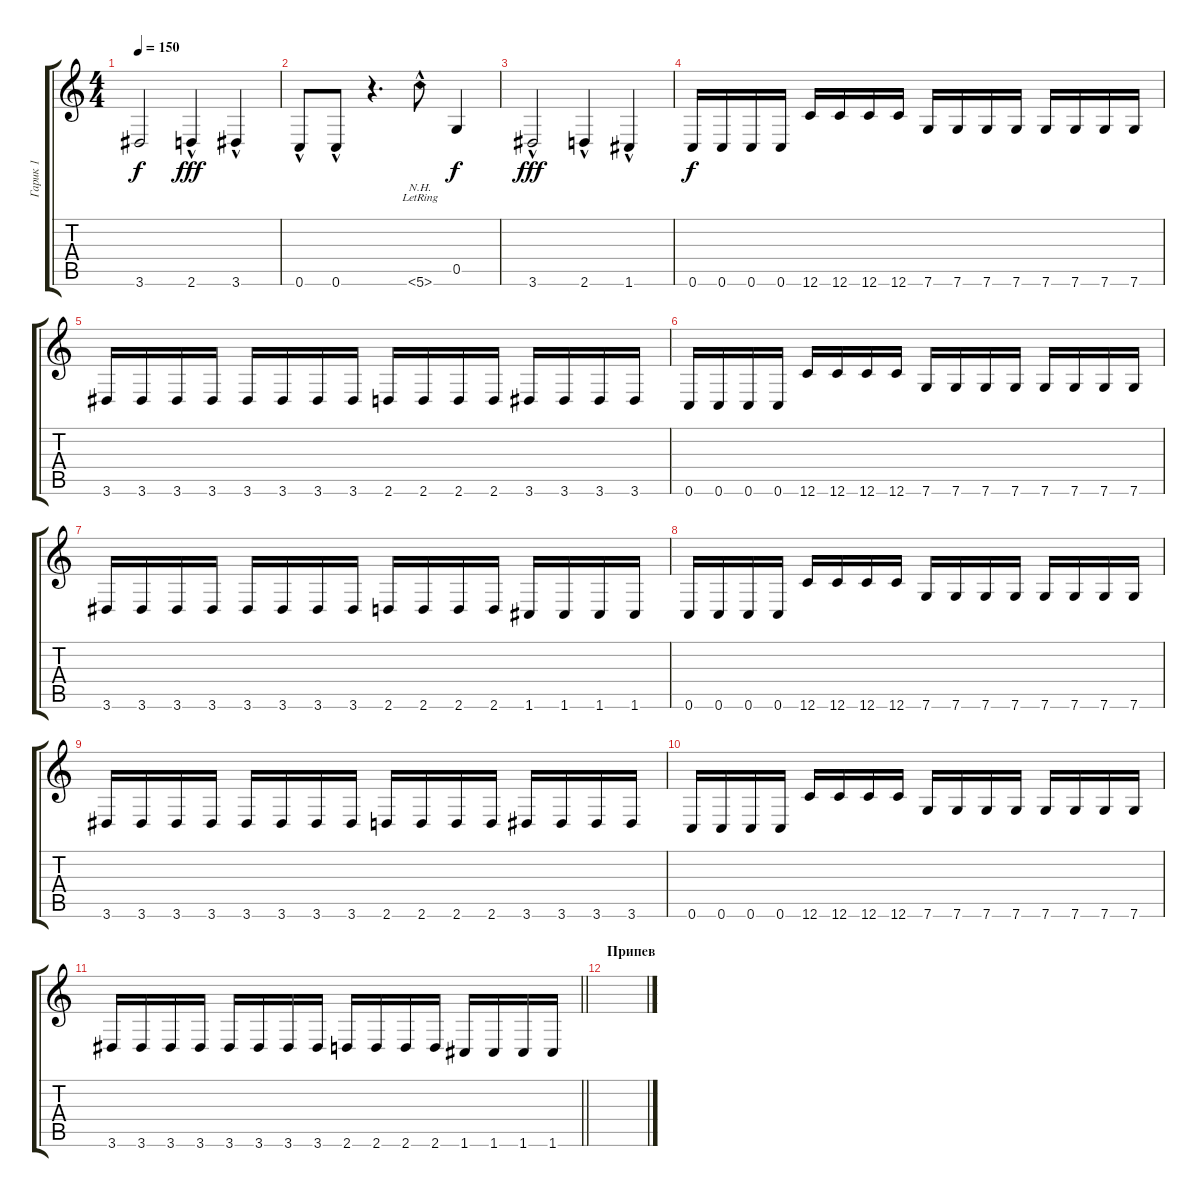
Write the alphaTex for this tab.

\track ("Гарик 1" "Гарик 1") {instrument distortionguitar}
\staff {score tabs}
\tuning (D4 A3 F3 C3 G2 C2) {hide}
\ts (4 4)
\tempo 150
\clef g2
\ks c
3.6.2{dy f} 2.6{hac}.4{dy fff} 3.6{hac}.4 |
0.6{hac}.8 0.6{hac}.8 r.4{d} 5.6{nh hac lr}.8 0.5.4{dy f} |
3.6{hac}.2{dy fff} 2.6{hac}.4 1.6{hac}.4 |
0.6.16{dy f} 0.6.16 0.6.16 0.6.16 12.6.16 12.6.16 12.6.16 12.6.16 7.6.16 7.6.16 7.6.16 7.6.16 7.6.16 7.6.16 7.6.16 7.6.16 |
3.6.16 3.6.16 3.6.16 3.6.16 3.6.16 3.6.16 3.6.16 3.6.16 2.6.16 2.6.16 2.6.16 2.6.16 3.6.16 3.6.16 3.6.16 3.6.16 |
0.6.16 0.6.16 0.6.16 0.6.16 12.6.16 12.6.16 12.6.16 12.6.16 7.6.16 7.6.16 7.6.16 7.6.16 7.6.16 7.6.16 7.6.16 7.6.16 |
3.6.16 3.6.16 3.6.16 3.6.16 3.6.16 3.6.16 3.6.16 3.6.16 2.6.16 2.6.16 2.6.16 2.6.16 1.6.16 1.6.16 1.6.16 1.6.16 |
0.6.16 0.6.16 0.6.16 0.6.16 12.6.16 12.6.16 12.6.16 12.6.16 7.6.16 7.6.16 7.6.16 7.6.16 7.6.16 7.6.16 7.6.16 7.6.16 |
3.6.16 3.6.16 3.6.16 3.6.16 3.6.16 3.6.16 3.6.16 3.6.16 2.6.16 2.6.16 2.6.16 2.6.16 3.6.16 3.6.16 3.6.16 3.6.16 |
0.6.16 0.6.16 0.6.16 0.6.16 12.6.16 12.6.16 12.6.16 12.6.16 7.6.16 7.6.16 7.6.16 7.6.16 7.6.16 7.6.16 7.6.16 7.6.16 |
\barLineRight lightlight
3.6.16 3.6.16 3.6.16 3.6.16 3.6.16 3.6.16 3.6.16 3.6.16 2.6.16 2.6.16 2.6.16 2.6.16 1.6.16 1.6.16 1.6.16 1.6.16 |
\section ("" "Припев")
